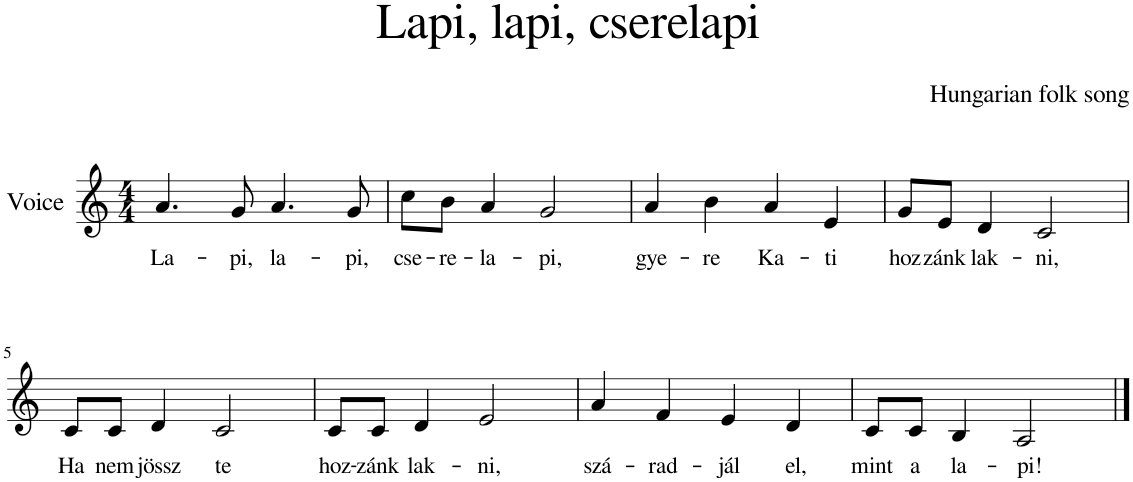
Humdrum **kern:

**kern	**text
*part1	*part1
*staff1	*staff1
*I"Voice	*
*clefG2	*
*k[]	*
*M4/4	*
=1	=1
!	!LO:LY:b
4.a/	La-
!	!LO:LY:b
8g/	-pi,
!	!LO:LY:b
4.a/	la-
!	!LO:LY:b
8g/	-pi,
=2	=2
!	!LO:LY:b
8cc\L	cse-
!	!LO:LY:b
8b\J	-re-
!	!LO:LY:b
4a/	-la-
!	!LO:LY:b
2g/	-pi,
=3	=3
!	!LO:LY:b
4a/	gye-
!	!LO:LY:b
4b\	-re
!	!LO:LY:b
4a/	Ka-
!	!LO:LY:b
4e/	-ti
=4	=4
!	!LO:LY:b
8g/L	hoz-
!	!LO:LY:b
8e/J	-zánk
!	!LO:LY:b
4d/	lak-
!	!LO:LY:b
2c/	-ni,
!!LO:LB:g=z
=5	=5
!	!LO:LY:b
8c/L	Ha
!	!LO:LY:b
8c/J	nem
!	!LO:LY:b
4d/	jössz
!	!LO:LY:b
2c/	te
=6	=6
!	!LO:LY:b
8c/L	hoz-
!	!LO:LY:b
8c/J	-zánk
!	!LO:LY:b
4d/	lak-
!	!LO:LY:b
2e/	-ni,
=7	=7
!	!LO:LY:b
4a/	szá-
!	!LO:LY:b
4f/	-rad-
!	!LO:LY:b
4e/	-jál
!	!LO:LY:b
4d/	el,
=8	=8
!	!LO:LY:b
8c/L	mint
!	!LO:LY:b
8c/J	a
!	!LO:LY:b
4B/	la-
!	!LO:LY:b
2A/	-pi!-
==	==
*-	*-
